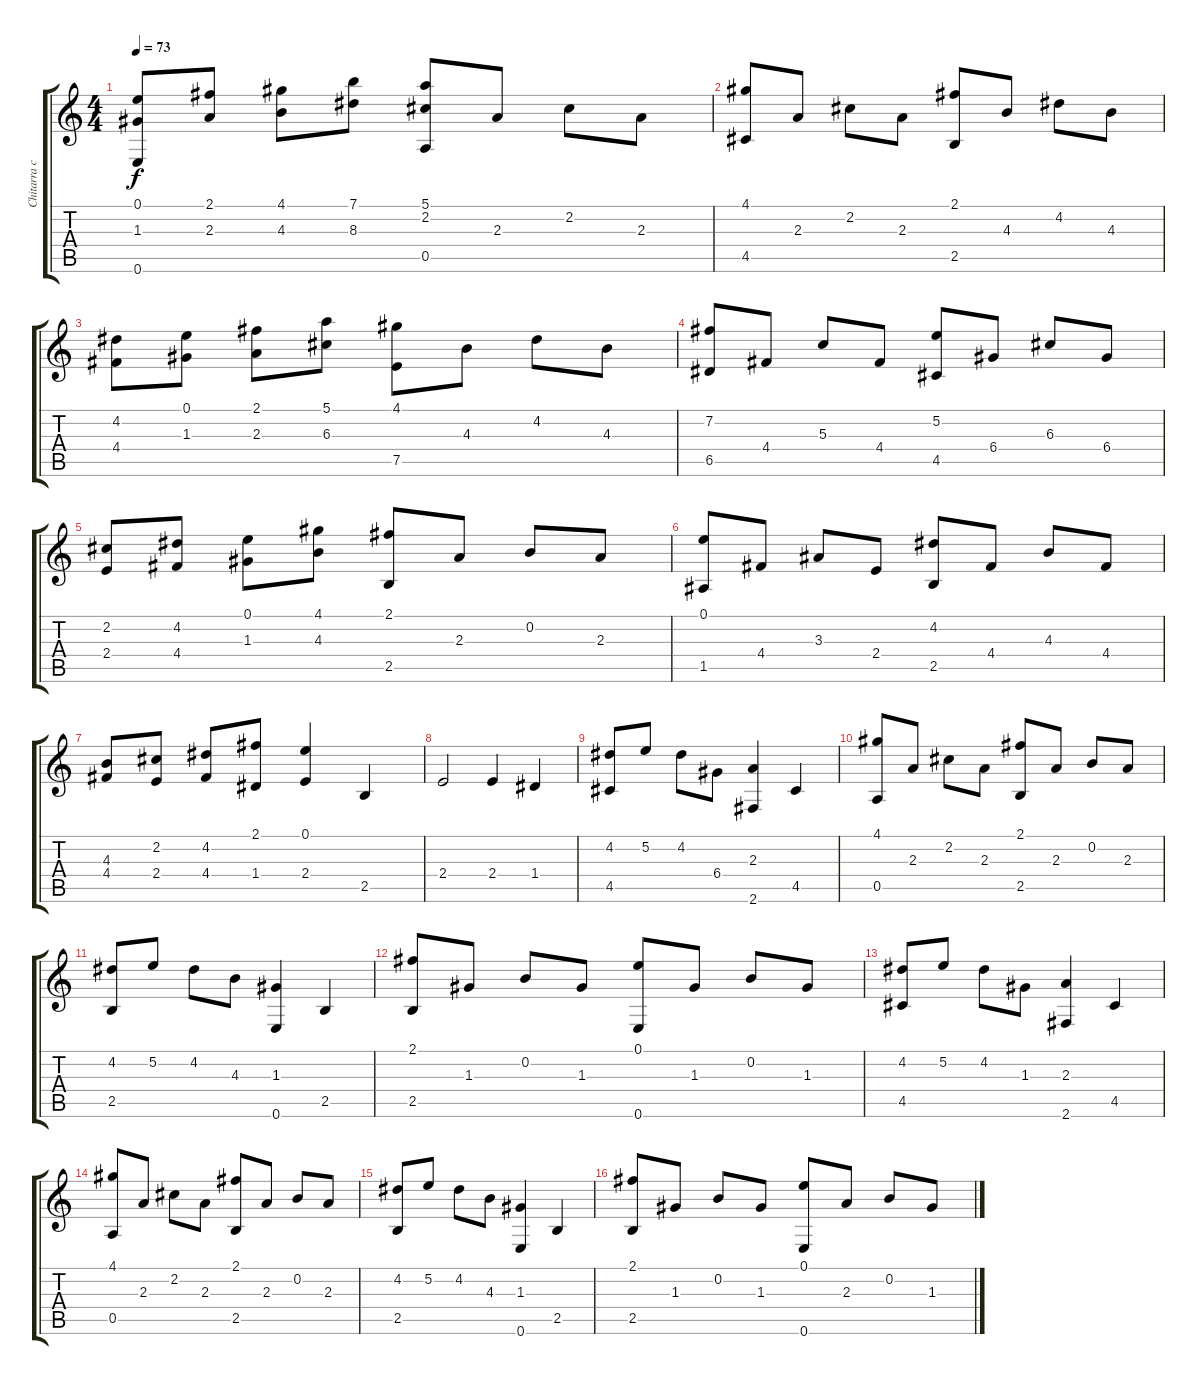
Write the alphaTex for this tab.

\track ("Chitarra classica" "Chitarra c") {instrument acousticguitarnylon}
\staff {score tabs}
\tuning (E4 B3 G3 D3 A2 E2) {hide}
\ts (4 4)
\tempo 73
\clef g2
\ks c
(0.1 1.3 0.6).8{dy f} (2.1 2.3).8 (4.1 4.3).8 (7.1 8.3).8 (5.1 2.2 0.5).8 2.3.8 2.2.8 2.3.8 |
(4.1 4.5).8 2.3.8 2.2.8 2.3.8 (2.1 2.5).8 4.3.8 4.2.8 4.3.8 |
(4.2 4.4).8 (0.1 1.3).8 (2.1 2.3).8 (5.1 6.3).8 (4.1 7.5).8 4.3.8 4.2.8 4.3.8 |
(7.2 6.5).8 4.4.8 5.3.8 4.4.8 (5.2 4.5).8 6.4.8 6.3.8 6.4.8 |
(2.2 2.4).8 (4.2 4.4).8 (0.1 1.3).8 (4.1 4.3).8 (2.1 2.5).8 2.3.8 0.2.8 2.3.8 |
(0.1 1.5).8 4.4.8 3.3.8 2.4.8 (4.2 2.5).8 4.4.8 4.3.8 4.4.8 |
(4.3 4.4).8 (2.2 2.4).8 (4.2 4.4).8 (2.1 1.4).8 (0.1 2.4).4 2.5.4 |
2.4.2 2.4.4 1.4.4 |
(4.2 4.5).8 5.2.8 4.2.8 6.4.8 (2.3 2.6).4 4.5.4 |
(4.1 0.5).8 2.3.8 2.2.8 2.3.8 (2.1 2.5).8 2.3.8 0.2.8 2.3.8 |
(4.2 2.5).8 5.2.8 4.2.8 4.3.8 (1.3 0.6).4 2.5.4 |
(2.1 2.5).8 1.3.8 0.2.8 1.3.8 (0.1 0.6).8 1.3.8 0.2.8 1.3.8 |
(4.2 4.5).8 5.2.8 4.2.8 1.3.8 (2.3 2.6).4 4.5.4 |
(4.1 0.5).8 2.3.8 2.2.8 2.3.8 (2.1 2.5).8 2.3.8 0.2.8 2.3.8 |
(4.2 2.5).8 5.2.8 4.2.8 4.3.8 (1.3 0.6).4 2.5.4 |
(2.1 2.5).8 1.3.8 0.2.8 1.3.8 (0.1 0.6).8 2.3.8 0.2.8 1.3.8
